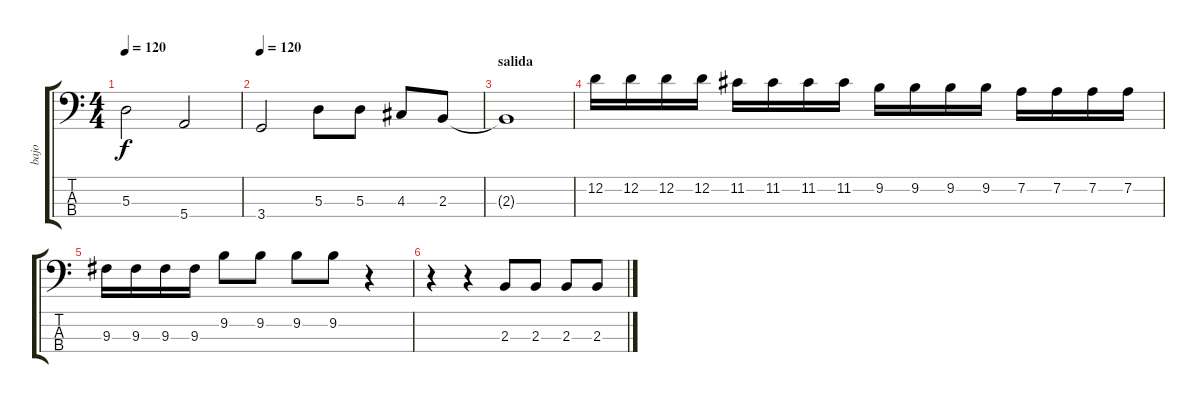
\track ("bajo" "bajo") {instrument electricbassfinger}
\staff {score tabs}
\tuning (G2 D2 A1 E1) {hide}
\ts (4 4)
\tempo 120
\clef f4
\ks c
5.3.2{dy f} 5.4.2 |
\tempo 120
3.4.2 5.3.8 5.3.8 4.3.8 2.3.8 |
\section ("" "salida")
2.3{t}.1 |
12.2.16 12.2.16 12.2.16 12.2.16 11.2.16 11.2.16 11.2.16 11.2.16 9.2.16 9.2.16 9.2.16 9.2.16 7.2.16 7.2.16 7.2.16 7.2.16 |
9.3.16 9.3.16 9.3.16 9.3.16 9.2.8 9.2.8 9.2.8 9.2.8 r.4 |
r.4 r.4 2.3.8 2.3.8 2.3.8 2.3.8
